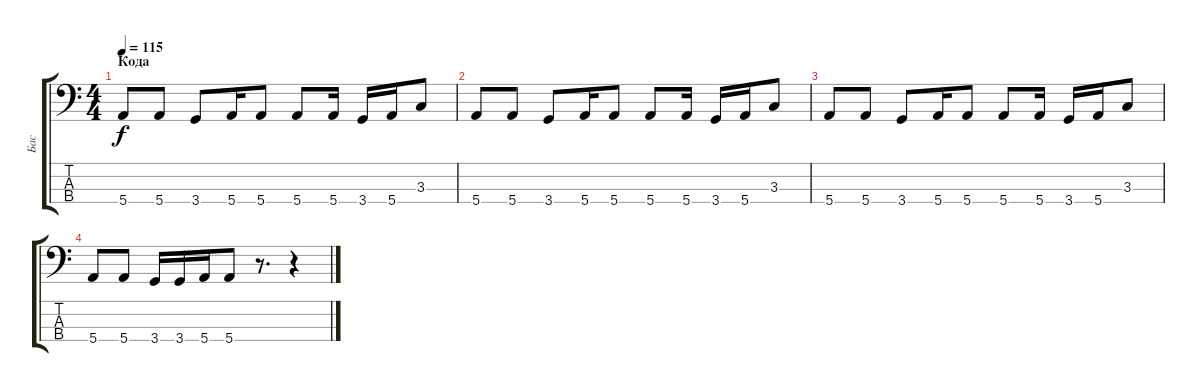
\track ("Бас" "Бас") {instrument electricbasspick}
\staff {score tabs}
\tuning (G2 D2 A1 E1) {hide}
\ts (4 4)
\section ("" "Кода")
\tempo 115
\clef f4
\ks aminor
5.4.8{dy f} 5.4.8 3.4.8 5.4.16 5.4.8 5.4.8 5.4.16 3.4.16 5.4.16 3.3.8 |
5.4.8 5.4.8 3.4.8 5.4.16 5.4.8 5.4.8 5.4.16 3.4.16 5.4.16 3.3.8 |
5.4.8 5.4.8 3.4.8 5.4.16 5.4.8 5.4.8 5.4.16 3.4.16 5.4.16 3.3.8 |
5.4.8 5.4.8 3.4.16 3.4.16 5.4.16 5.4.8 r.8{d} r.4
